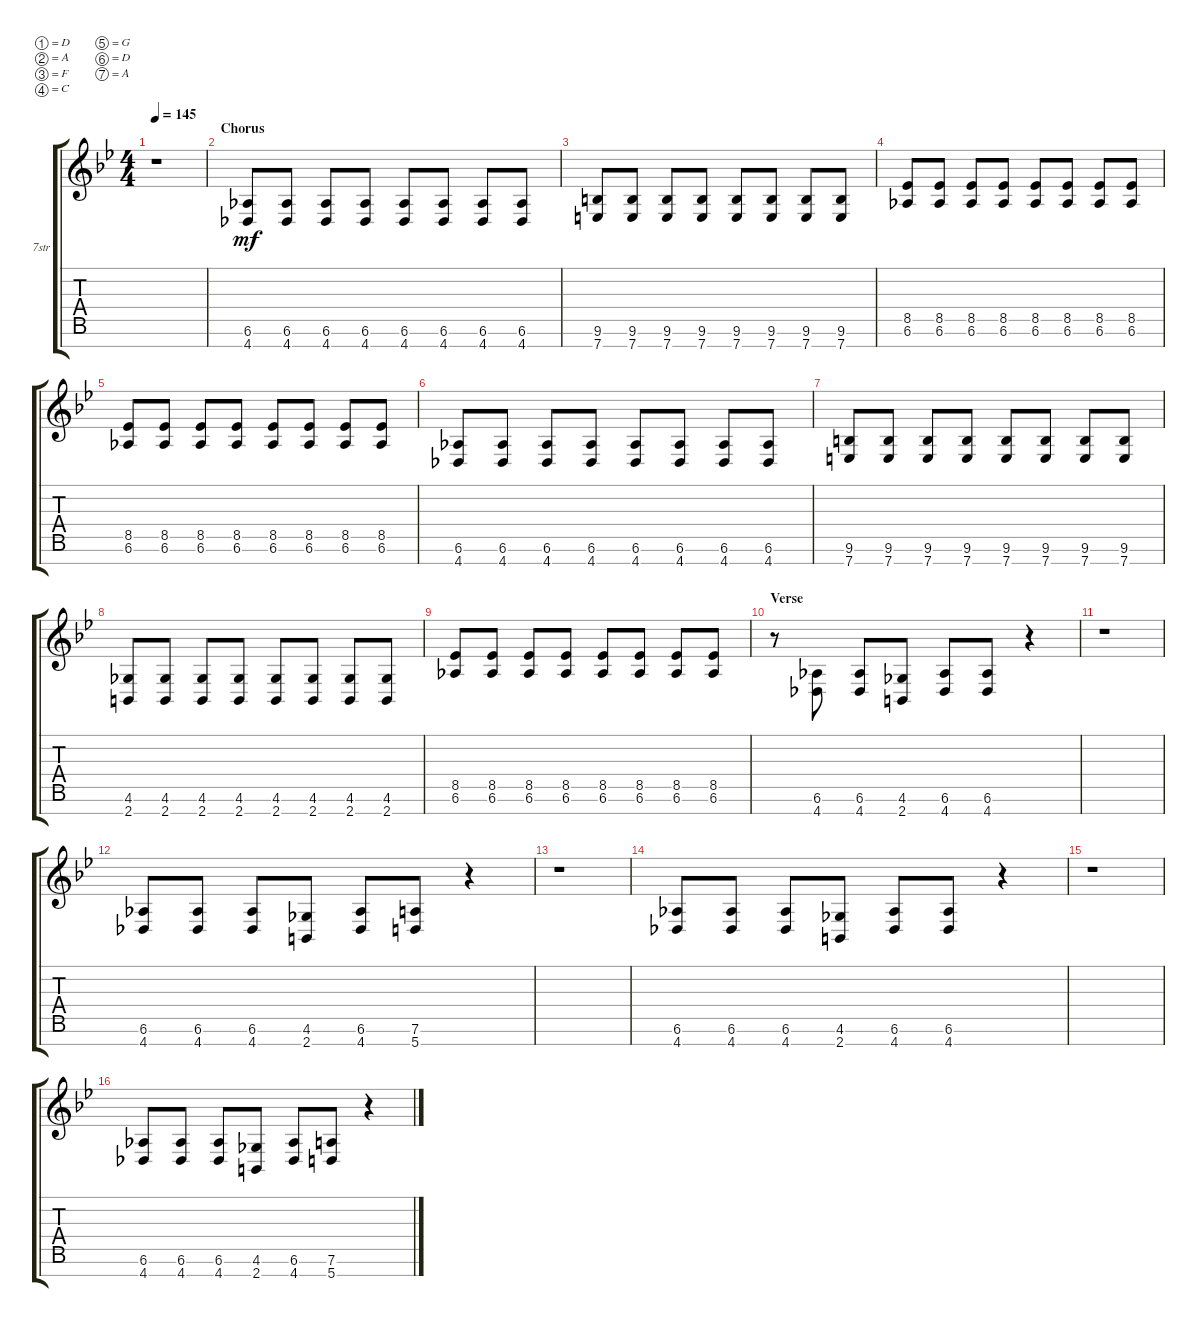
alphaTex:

\bracketExtendMode groupsimilarinstruments
\firstSystemTrackNameOrientation horizontal
\otherSystemsTrackNameOrientation horizontal
\track ("7str" "7str") {defaultSystemsLayout 4 solo instrument overdrivenguitar}
\staff {score tabs}
\tuning (D4 A3 F3 C3 G2 D2 A1)
\ts (4 4)
\tempo 145
\clef g2
\ks bb
r.1{dy mf beam Down} |
\section ("" "Chorus")
(4.7{acc b} 6.6{acc b}).8{beam Up} (4.7{acc b} 6.6{acc b}).8{beam Up} (4.7{acc b} 6.6{acc b}).8{beam Up} (4.7{acc b} 6.6{acc b}).8{beam Up} (4.7{acc b} 6.6{acc b}).8{beam Up} (4.7{acc b} 6.6{acc b}).8{beam Up} (4.7{acc b} 6.6{acc b}).8{beam Up} (4.7{acc b} 6.6{acc b}).8{beam Up} |
(7.7{acc #} 9.6{acc #}).8{beam Up} (7.7{acc #} 9.6{acc #}).8{beam Up} (7.7{acc #} 9.6{acc #}).8{beam Up} (7.7{acc #} 9.6{acc #}).8{beam Up} (7.7{acc #} 9.6{acc #}).8{beam Up} (7.7{acc #} 9.6{acc #}).8{beam Up} (7.7{acc #} 9.6{acc #}).8{beam Up} (7.7{acc #} 9.6{acc #}).8{beam Up} |
(6.6{acc b} 8.5{acc forcenatural}).8{beam Up} (6.6{acc b} 8.5{acc forcenatural}).8{beam Up} (6.6{acc b} 8.5{acc forcenatural}).8{beam Up} (6.6{acc b} 8.5{acc forcenatural}).8{beam Up} (6.6{acc b} 8.5{acc forcenatural}).8{beam Up} (6.6{acc b} 8.5{acc forcenatural}).8{beam Up} (6.6{acc b} 8.5{acc forcenatural}).8{beam Up} (6.6{acc b} 8.5{acc forcenatural}).8{beam Up} |
(6.6{acc b} 8.5{acc forcenatural}).8{beam Up} (6.6{acc b} 8.5{acc forcenatural}).8{beam Up} (6.6{acc b} 8.5{acc forcenatural}).8{beam Up} (6.6{acc b} 8.5{acc forcenatural}).8{beam Up} (6.6{acc b} 8.5{acc forcenatural}).8{beam Up} (6.6{acc b} 8.5{acc forcenatural}).8{beam Up} (6.6{acc b} 8.5{acc forcenatural}).8{beam Up} (6.6{acc b} 8.5{acc forcenatural}).8{beam Up} |
(4.7{acc b} 6.6{acc b}).8{beam Up} (4.7{acc b} 6.6{acc b}).8{beam Up} (4.7{acc b} 6.6{acc b}).8{beam Up} (4.7{acc b} 6.6{acc b}).8{beam Up} (4.7{acc b} 6.6{acc b}).8{beam Up} (4.7{acc b} 6.6{acc b}).8{beam Up} (4.7{acc b} 6.6{acc b}).8{beam Up} (4.7{acc b} 6.6{acc b}).8{beam Up} |
(7.7{acc #} 9.6{acc #}).8{beam Up} (7.7{acc #} 9.6{acc #}).8{beam Up} (7.7{acc #} 9.6{acc #}).8{beam Up} (7.7{acc #} 9.6{acc #}).8{beam Up} (7.7{acc #} 9.6{acc #}).8{beam Up} (7.7{acc #} 9.6{acc #}).8{beam Up} (7.7{acc #} 9.6{acc #}).8{beam Up} (7.7{acc #} 9.6{acc #}).8{beam Up} |
(2.7{acc #} 4.6{acc b}).8{beam Up} (2.7{acc #} 4.6{acc b}).8{beam Up} (2.7{acc #} 4.6{acc b}).8{beam Up} (2.7{acc #} 4.6{acc b}).8{beam Up} (2.7{acc #} 4.6{acc b}).8{beam Up} (2.7{acc #} 4.6{acc b}).8{beam Up} (2.7{acc #} 4.6{acc b}).8{beam Up} (2.7{acc #} 4.6{acc b}).8{beam Up} |
(6.6{acc b} 8.5{acc forcenatural}).8{beam Up} (6.6{acc b} 8.5{acc forcenatural}).8{beam Up} (6.6{acc b} 8.5{acc forcenatural}).8{beam Up} (6.6{acc b} 8.5{acc forcenatural}).8{beam Up} (6.6{acc b} 8.5{acc forcenatural}).8{beam Up} (6.6{acc b} 8.5{acc forcenatural}).8{beam Up} (6.6{acc b} 8.5{acc forcenatural}).8{beam Up} (6.6{acc b} 8.5{acc forcenatural}).8{beam Up} |
\section ("" "Verse")
r.8{beam Down} (4.7{acc b} 6.6{acc b}).8{beam Up} (4.7{acc b} 6.6{acc b}).8{beam Up} (2.7{acc #} 4.6{acc b}).8{beam Up} (4.7{acc b} 6.6{acc b}).8{beam Up} (4.7{acc b} 6.6{acc b}).8{beam Up} r.4{beam Up} |
r.1{beam Down} |
(4.7{acc b} 6.6{acc b}).8{beam Up} (4.7{acc b} 6.6{acc b}).8{beam Up} (4.7{acc b} 6.6{acc b}).8{beam Up} (2.7{acc #} 4.6{acc b}).8{beam Up} (4.7{acc b} 6.6{acc b}).8{beam Up} (5.7{acc forcenatural} 7.6{acc forcenatural}).8{beam Up} r.4{beam Up} |
r.1{beam Down} |
(4.7{acc b} 6.6{acc b}).8{beam Up} (4.7{acc b} 6.6{acc b}).8{beam Up} (4.7{acc b} 6.6{acc b}).8{beam Up} (4.6{acc b} 2.7{acc #}).8{beam Up} (4.7{acc b} 6.6{acc b}).8{beam Up} (4.7{acc b} 6.6{acc b}).8{beam Up} r.4{beam Up} |
r.1{beam Down} |
(4.7{acc b} 6.6{acc b}).8{beam Up} (4.7{acc b} 6.6{acc b}).8{beam Up} (4.7{acc b} 6.6{acc b}).8{beam Up} (2.7{acc #} 4.6{acc b}).8{beam Up} (4.7{acc b} 6.6{acc b}).8{beam Up} (5.7{acc forcenatural} 7.6{acc forcenatural}).8{beam Up} r.4{beam Up}
